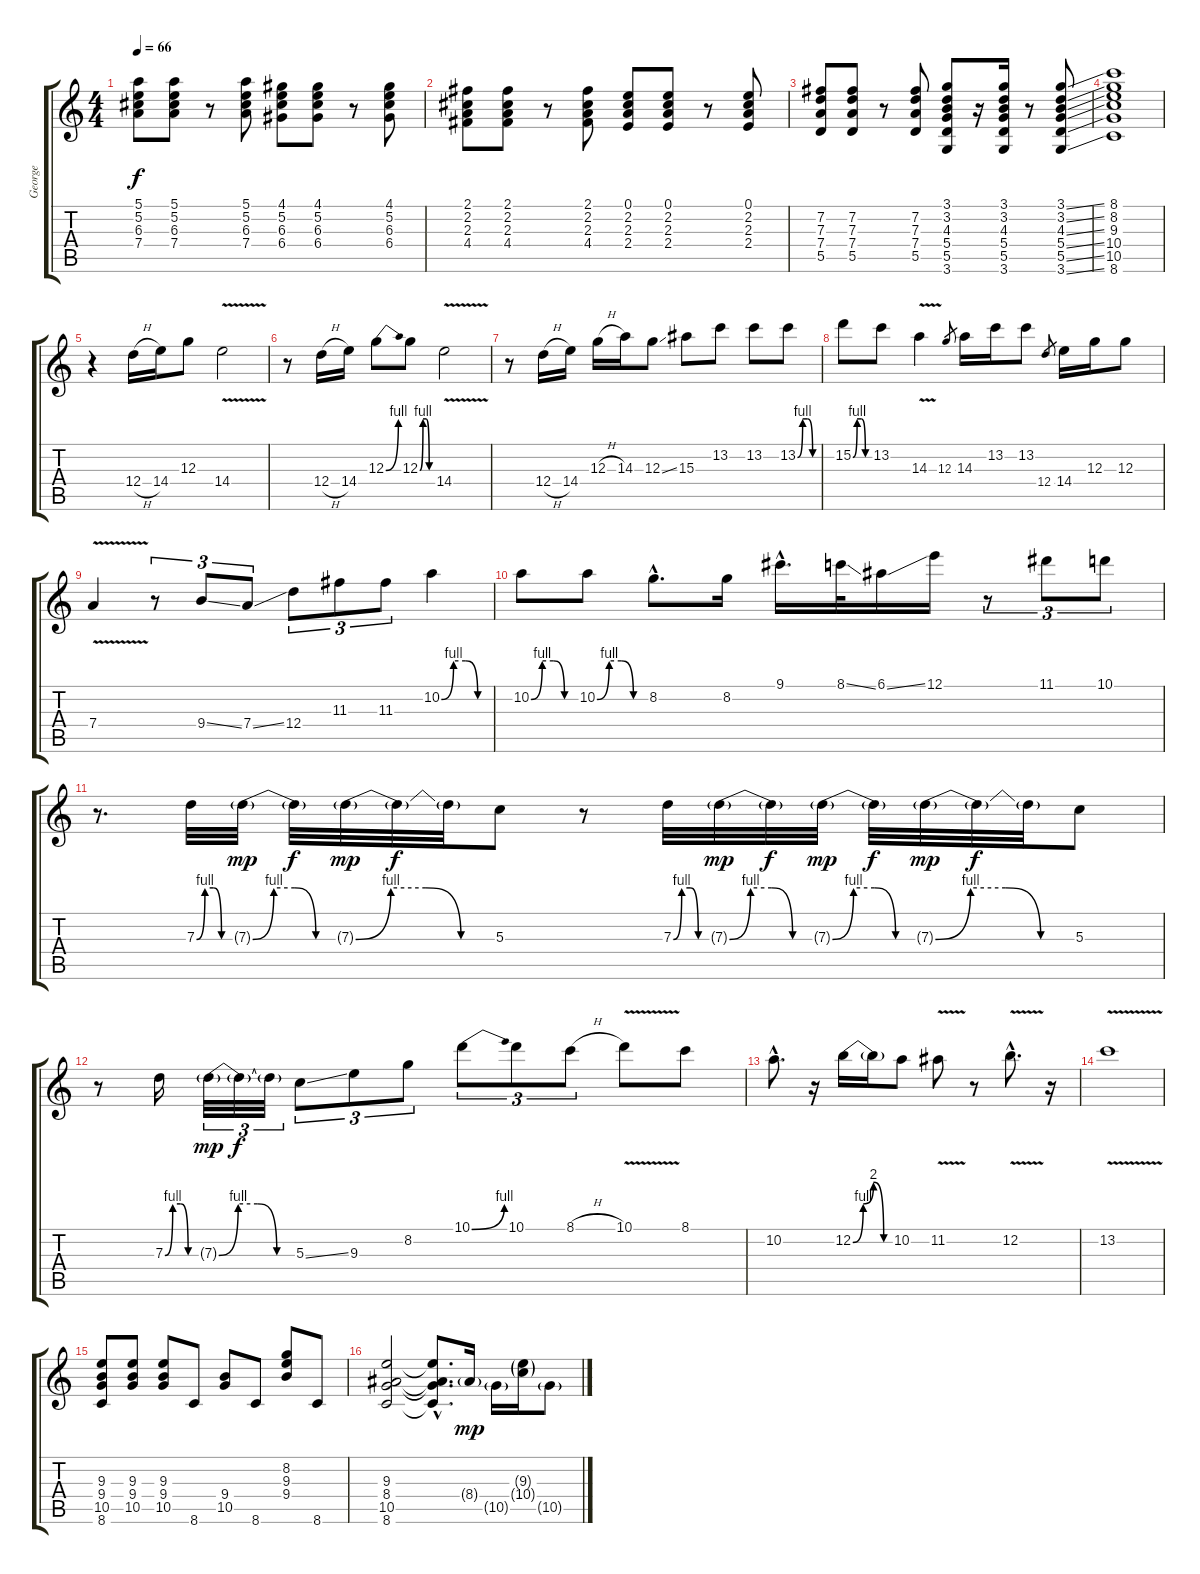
\track ("George" "George") {instrument electricguitarclean}
\staff {score tabs}
\tuning (E4 B3 G3 D3 A2 E2) {hide}
\ts (4 4)
\tempo 66
\clef g2
\ks c
(5.1 5.2 6.3 7.4).8{dy f} (5.1 5.2 6.3 7.4).8 r.8 (5.1 5.2 6.3 7.4).8 (4.1 5.2 6.3 6.4).8 (4.1 5.2 6.3 6.4).8 r.8 (4.1 5.2 6.3 6.4).8 |
(2.1 2.2 2.3 4.4).8 (2.1 2.2 2.3 4.4).8 r.8 (2.1 2.2 2.3 4.4).8 (0.1 2.2 2.3 2.4).8 (0.1 2.2 2.3 2.4).8 r.8 (0.1 2.2 2.3 2.4).8 |
(7.2 7.3 7.4 5.5).8 (7.2 7.3 7.4 5.5).8 r.8 (7.2 7.3 7.4 5.5).8 (3.1 3.2 4.3 5.4 5.5 3.6).8 r.16 (3.1 3.2 4.3 5.4 5.5 3.6).16 r.8 (3.1{ss} 3.2{ss} 4.3{ss} 5.4{ss} 5.5{ss} 3.6{ss}).8 |
(8.1 8.2 9.3 10.4 10.5 8.6).1 |
r.4 12.4{h}.16 14.4.16 12.3.8 14.4{v}.2 |
r.8 12.4{h}.16 14.4.16 12.3{be (bend 0 0 60 4)}.8 12.3{be (custom 0 0 15 4 30 4 45 0 60 0)}.8 14.4{v}.2 |
r.8 12.4{h}.16 14.4.16 12.3{h}.16 14.3.16 12.3{ss}.8 15.3.8 13.2.8 13.2.8 13.2{be (custom 0 0 15 4 30 4 45 0 60 0)}.8 |
15.2{be (custom 0 0 15 4 30 4 45 0 60 0)}.8 13.2.8 14.3{v}.4 12.3.8{gr} 14.3.16 13.2.16 13.2.8 12.4.8{gr} 14.4.16 12.3.16 12.3.8 |
7.4{v}.4 r.8{tu (3 2)} 9.4{ss}.8{tu (3 2)} 7.4{ss}.8{tu (3 2)} 12.4.8{tu (3 2)} 11.3.8{tu (3 2)} 11.3.8{tu (3 2)} 10.2{be (custom 0 0 15 4 30 4 45 0 60 0)}.4 |
10.2{be (custom 0 0 15 4 30 4 45 0 60 0)}.8 10.2{be (custom 0 0 15 4 30 4 45 0 60 0)}.8 8.2{hac}.8{d} 8.2.16 9.1{hac}.16{d} 8.1{ss}.32 6.1{ss}.16 12.1.16 r.8{tu (3 2)} 11.1.8{tu (3 2)} 10.1.8{tu (3 2)} |
r.8{d} 7.3{be (custom 0 0 15 4 30 4 45 0 60 0)}.32 7.3{be (custom 0 0 15 4 30 4 45 0 60 0) g}.32{dy mp} 7.3{t}.32{dy f} 7.3{be (custom 0 0 15 4 30 4 45 0 60 0) g}.32{dy mp} 7.3{t}.32{dy f} 7.3{t}.32 5.3.8 r.8 7.3{be (custom 0 0 15 4 30 4 45 0 60 0)}.32 7.3{be (custom 0 0 15 4 30 4 45 0 60 0) g}.32{dy mp} 7.3{t}.32{dy f} 7.3{be (custom 0 0 15 4 30 4 45 0 60 0) g}.32{dy mp} 7.3{t}.32{dy f} 7.3{be (custom 0 0 15 4 30 4 45 0 60 0) g}.32{dy mp} 7.3{t}.32{dy f} 7.3{t}.32 5.3.8 |
r.8 7.3{be (custom 0 0 15 4 30 4 45 0 60 0)}.16 7.3{be (custom 0 0 15 4 30 4 45 0 60 0) g}.32{tu (3 2) dy mp} 7.3{t}.32{tu (3 2) dy f} 7.3{t}.32{tu (3 2)} 5.3{ss}.8{tu (3 2)} 9.3.8{tu (3 2)} 8.2.8{tu (3 2)} 10.1{be (bend 0 0 60 4)}.8{tu (3 2)} 10.1.8{tu (3 2)} 8.1{h}.8{tu (3 2)} 10.1{v}.8 8.1.8 |
10.2{hac}.8{d} r.16 12.2{be (custom 0 0 15 4 30 8 45 0 60 0)}.16 12.2{t}.16 10.2.8 11.2{v}.8 r.8 12.2{v hac}.8{d} r.16 |
13.2{v}.1 |
(9.3 9.4 10.5 8.6).8 (9.3 9.4 10.5).8 (9.3 9.4 10.5).8 8.6.8 (9.4 10.5).8 8.6.8 (8.2 9.3 9.4).8 8.6.8 |
(9.3 8.4 10.5 8.6).2 (9.3{hac t} 8.4{hac t} 10.5{hac t} 8.6{hac t}).8{d} 8.4{g}.16{dy mp} 10.5{g}.16 (9.3{g} 10.4{g}).16 10.5{g}.8
